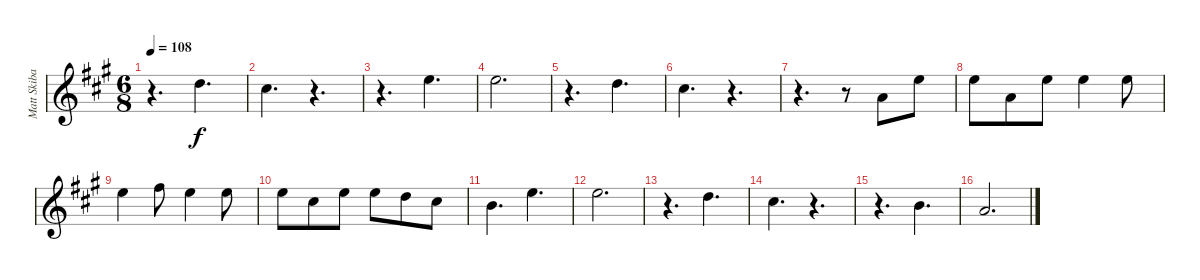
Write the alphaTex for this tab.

\track ("Matt Skiba - Vocals" "Matt Skiba") {instrument overdrivenguitar}
\staff {score}
\tuning (E4 B3 G3 D3 A2 E2) {hide}
\ts (6 8)
\tempo 108
\clef g2
\ks a
r.4{d dy f} 3.2.4{d} |
2.2.4{d} r.4{d} |
r.4{d} 0.1.4{d} |
0.1.2{d} |
r.4{d} 3.2.4{d} |
2.2.4{d} r.4{d} |
r.4{d} r.8 2.3.8 0.1.8 |
0.1.8 2.3.8 0.1.8 0.1.4 0.1.8 |
0.1.4 2.1.8 0.1.4 0.1.8 |
0.1.8 6.3.8 0.1.8 0.1.8 3.2.8 2.2.8 |
4.3.4{d} 0.1.4{d} |
0.1.2{d} |
r.4{d} 3.2.4{d} |
2.2.4{d} r.4{d} |
r.4{d} 4.3.4{d} |
2.3.2{d}
